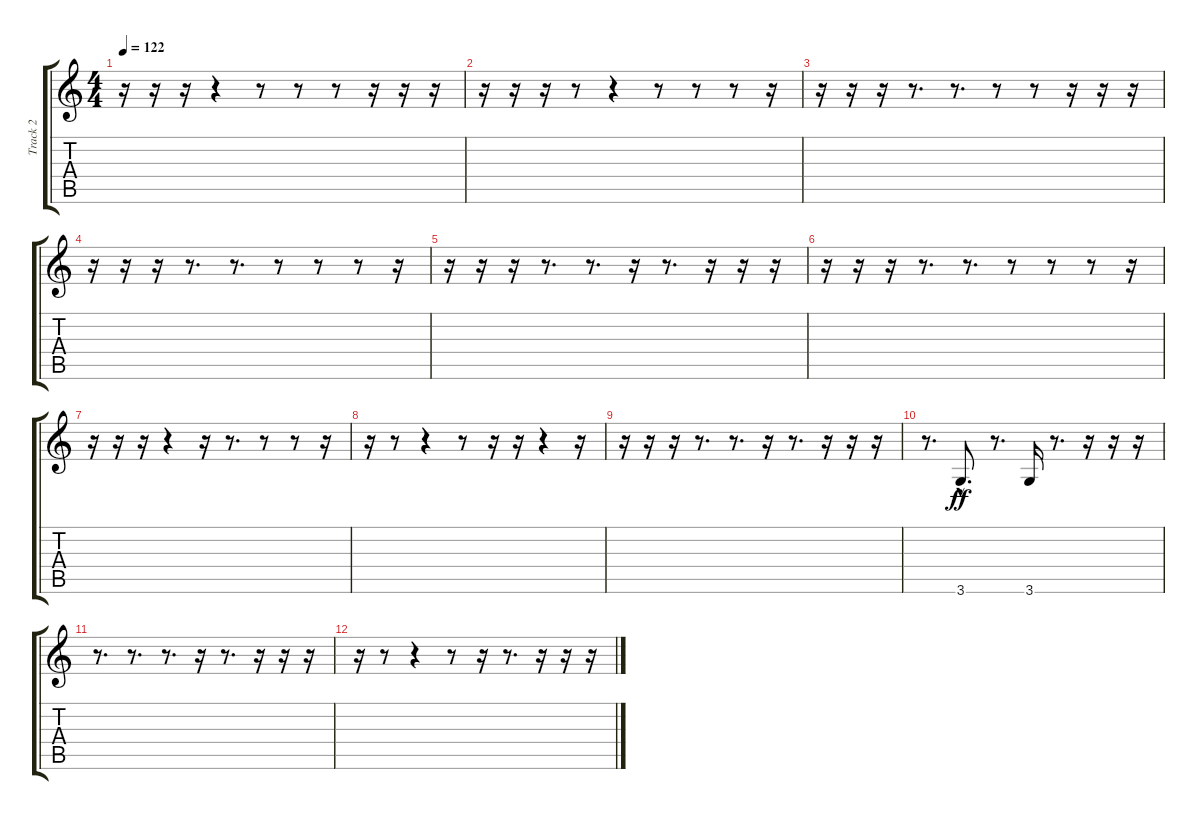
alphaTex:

\track ("Track 2" "Track 2") {instrument electricbassfinger}
\staff {score tabs}
\tuning (E4 B3 G3 D3 A2 E2) {hide}
\ts (4 4)
\tempo 122
\clef g2
\ks c
r.16{dy ff} r.16 r.16 r.4 r.8 r.8 r.8 r.16 r.16 r.16 |
r.16 r.16 r.16 r.8 r.4 r.8 r.8 r.8 r.16 |
r.16 r.16 r.16 r.8{d} r.8{d} r.8 r.8 r.16 r.16 r.16 |
r.16 r.16 r.16 r.8{d} r.8{d} r.8 r.8 r.8 r.16 |
r.16 r.16 r.16 r.8{d} r.8{d} r.16 r.8{d} r.16 r.16 r.16 |
r.16 r.16 r.16 r.8{d} r.8{d} r.8 r.8 r.8 r.16 |
r.16 r.16 r.16 r.4 r.16 r.8{d} r.8 r.8 r.16 |
r.16 r.8 r.4 r.8 r.16 r.16 r.4 r.16 |
r.16 r.16 r.16 r.8{d} r.8{d} r.16 r.8{d} r.16 r.16 r.16 |
r.8{d} 3.6{hac}.8{d} r.8{d} 3.6.16 r.8{d} r.16 r.16 r.16 |
r.8{d} r.8{d} r.8{d} r.16 r.8{d} r.16 r.16 r.16 |
r.16 r.8 r.4 r.8 r.16 r.8{d} r.16 r.16 r.16
